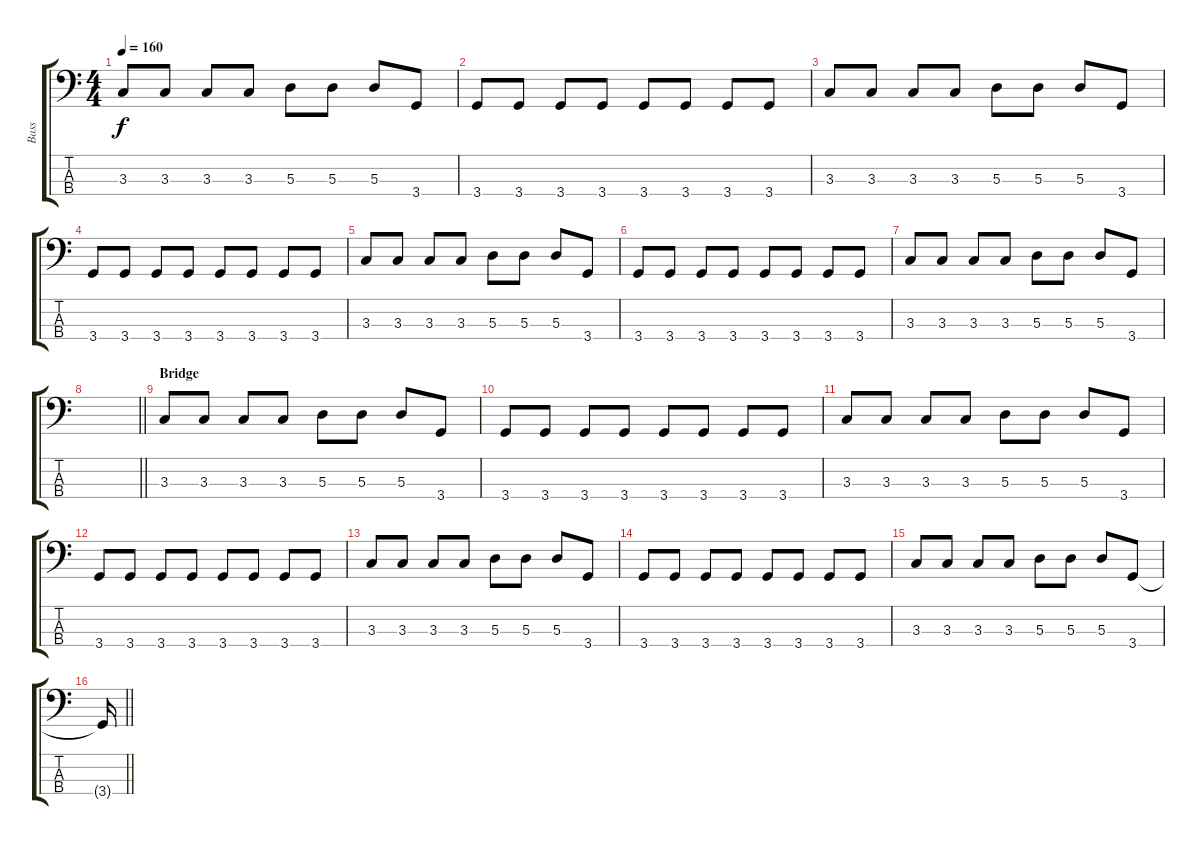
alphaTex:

\track ("Bass" "Bass") {instrument electricbassfinger}
\staff {score tabs}
\tuning (G2 D2 A1 E1) {hide}
\ts (4 4)
\tempo 160
\clef f4
\ks c
3.3.8{dy f} 3.3.8 3.3.8 3.3.8 5.3.8 5.3.8 5.3.8 3.4.8 |
3.4.8 3.4.8 3.4.8 3.4.8 3.4.8 3.4.8 3.4.8 3.4.8 |
3.3.8 3.3.8 3.3.8 3.3.8 5.3.8 5.3.8 5.3.8 3.4.8 |
3.4.8 3.4.8 3.4.8 3.4.8 3.4.8 3.4.8 3.4.8 3.4.8 |
3.3.8 3.3.8 3.3.8 3.3.8 5.3.8 5.3.8 5.3.8 3.4.8 |
3.4.8 3.4.8 3.4.8 3.4.8 3.4.8 3.4.8 3.4.8 3.4.8 |
3.3.8 3.3.8 3.3.8 3.3.8 5.3.8 5.3.8 5.3.8 3.4.8 |
\barLineRight lightlight
|
\section ("" "Bridge")
3.3.8 3.3.8 3.3.8 3.3.8 5.3.8 5.3.8 5.3.8 3.4.8 |
3.4.8 3.4.8 3.4.8 3.4.8 3.4.8 3.4.8 3.4.8 3.4.8 |
3.3.8 3.3.8 3.3.8 3.3.8 5.3.8 5.3.8 5.3.8 3.4.8 |
3.4.8 3.4.8 3.4.8 3.4.8 3.4.8 3.4.8 3.4.8 3.4.8 |
3.3.8 3.3.8 3.3.8 3.3.8 5.3.8 5.3.8 5.3.8 3.4.8 |
3.4.8 3.4.8 3.4.8 3.4.8 3.4.8 3.4.8 3.4.8 3.4.8 |
3.3.8 3.3.8 3.3.8 3.3.8 5.3.8 5.3.8 5.3.8 3.4.8 |
\barLineRight lightlight
3.4{t}.16
